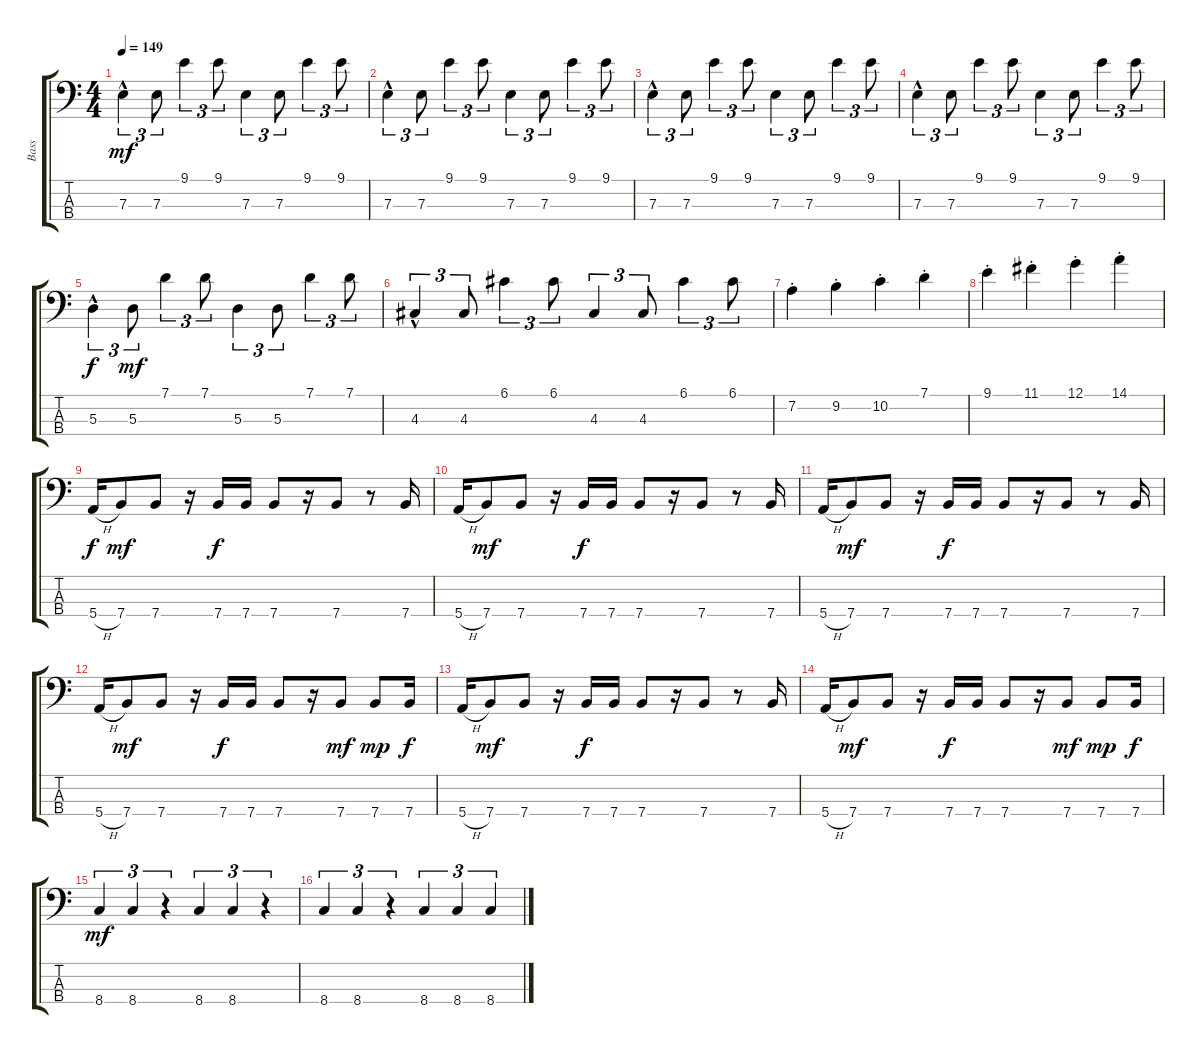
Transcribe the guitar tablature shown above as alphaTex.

\track ("Bass" "Bass") {instrument electricbassfinger}
\staff {score tabs}
\tuning (G2 D2 A1 E1) {hide}
\ts (4 4)
\tempo 149
\clef f4
\ks c
7.3{hac}.4{tu (3 2) dy mf} 7.3.8{tu (3 2)} 9.1.4{tu (3 2)} 9.1.8{tu (3 2)} 7.3.4{tu (3 2)} 7.3.8{tu (3 2)} 9.1.4{tu (3 2)} 9.1.8{tu (3 2)} |
7.3{hac}.4{tu (3 2)} 7.3.8{tu (3 2)} 9.1.4{tu (3 2)} 9.1.8{tu (3 2)} 7.3.4{tu (3 2)} 7.3.8{tu (3 2)} 9.1.4{tu (3 2)} 9.1.8{tu (3 2)} |
7.3{hac}.4{tu (3 2)} 7.3.8{tu (3 2)} 9.1.4{tu (3 2)} 9.1.8{tu (3 2)} 7.3.4{tu (3 2)} 7.3.8{tu (3 2)} 9.1.4{tu (3 2)} 9.1.8{tu (3 2)} |
7.3{hac}.4{tu (3 2)} 7.3.8{tu (3 2)} 9.1.4{tu (3 2)} 9.1.8{tu (3 2)} 7.3.4{tu (3 2)} 7.3.8{tu (3 2)} 9.1.4{tu (3 2)} 9.1.8{tu (3 2)} |
5.3{hac}.4{tu (3 2) dy f} 5.3.8{tu (3 2) dy mf} 7.1.4{tu (3 2)} 7.1.8{tu (3 2)} 5.3.4{tu (3 2)} 5.3.8{tu (3 2)} 7.1.4{tu (3 2)} 7.1.8{tu (3 2)} |
4.3{hac}.4{tu (3 2)} 4.3.8{tu (3 2)} 6.1.4{tu (3 2)} 6.1.8{tu (3 2)} 4.3.4{tu (3 2)} 4.3.8{tu (3 2)} 6.1.4{tu (3 2)} 6.1.8{tu (3 2)} |
7.2{st}.4 9.2{st}.4 10.2{st}.4 7.1{st}.4 |
9.1{st}.4 11.1{st}.4 12.1{st}.4 14.1{st}.4 |
5.4{h}.16{dy f} 7.4.8{dy mf} 7.4.8 r.16 7.4.16{dy f} 7.4.16 7.4.8 r.16 7.4.8 r.8 7.4.16 |
5.4{h}.16 7.4.8{dy mf} 7.4.8 r.16 7.4.16{dy f} 7.4.16 7.4.8 r.16 7.4.8 r.8 7.4.16 |
5.4{h}.16 7.4.8{dy mf} 7.4.8 r.16 7.4.16{dy f} 7.4.16 7.4.8 r.16 7.4.8 r.8 7.4.16 |
5.4{h}.16 7.4.8{dy mf} 7.4.8 r.16 7.4.16{dy f} 7.4.16 7.4.8 r.16 7.4.8{dy mf} 7.4.8{dy mp} 7.4.16{dy f} |
5.4{h}.16 7.4.8{dy mf} 7.4.8 r.16 7.4.16{dy f} 7.4.16 7.4.8 r.16 7.4.8 r.8 7.4.16 |
5.4{h}.16 7.4.8{dy mf} 7.4.8 r.16 7.4.16{dy f} 7.4.16 7.4.8 r.16 7.4.8{dy mf} 7.4.8{dy mp} 7.4.16{dy f} |
8.4.4{tu (3 2) dy mf} 8.4.4{tu (3 2)} r.4{tu (3 2)} 8.4.4{tu (3 2)} 8.4.4{tu (3 2)} r.4{tu (3 2)} |
8.4.4{tu (3 2)} 8.4.4{tu (3 2)} r.4{tu (3 2)} 8.4.4{tu (3 2)} 8.4.4{tu (3 2)} 8.4.4{tu (3 2)}
